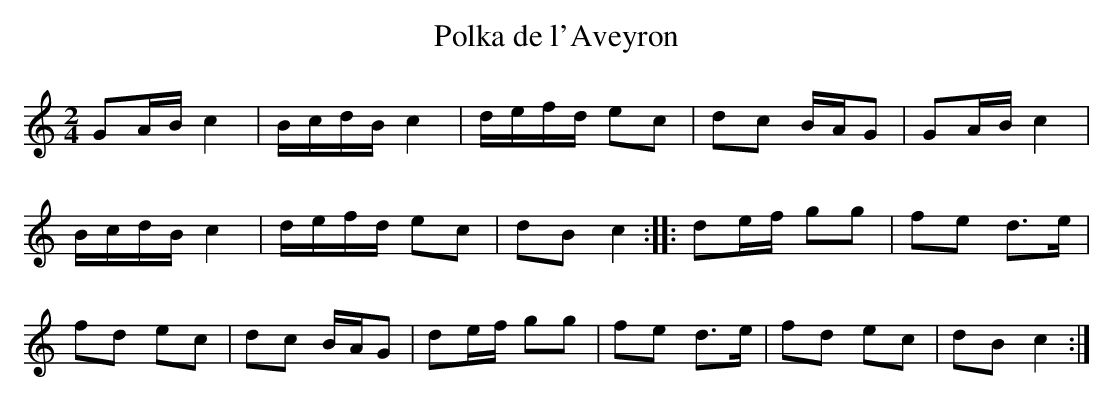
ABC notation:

X:1
T:Polka de l'Aveyron
M:2/4
L:1/8
K:C
GA/B/c2 | B/c/d/B/c2 | d/e/f/d/ ec | dc B/A/G | GA/B/c2 |
B/c/d/B/c2 | d/e/f/d/ ec | dB c2 :: de/f/ gg | fe d>e |
fd ec | dc B/A/G | de/f/ gg | fe d>e | fd ec | dBc2 :|
